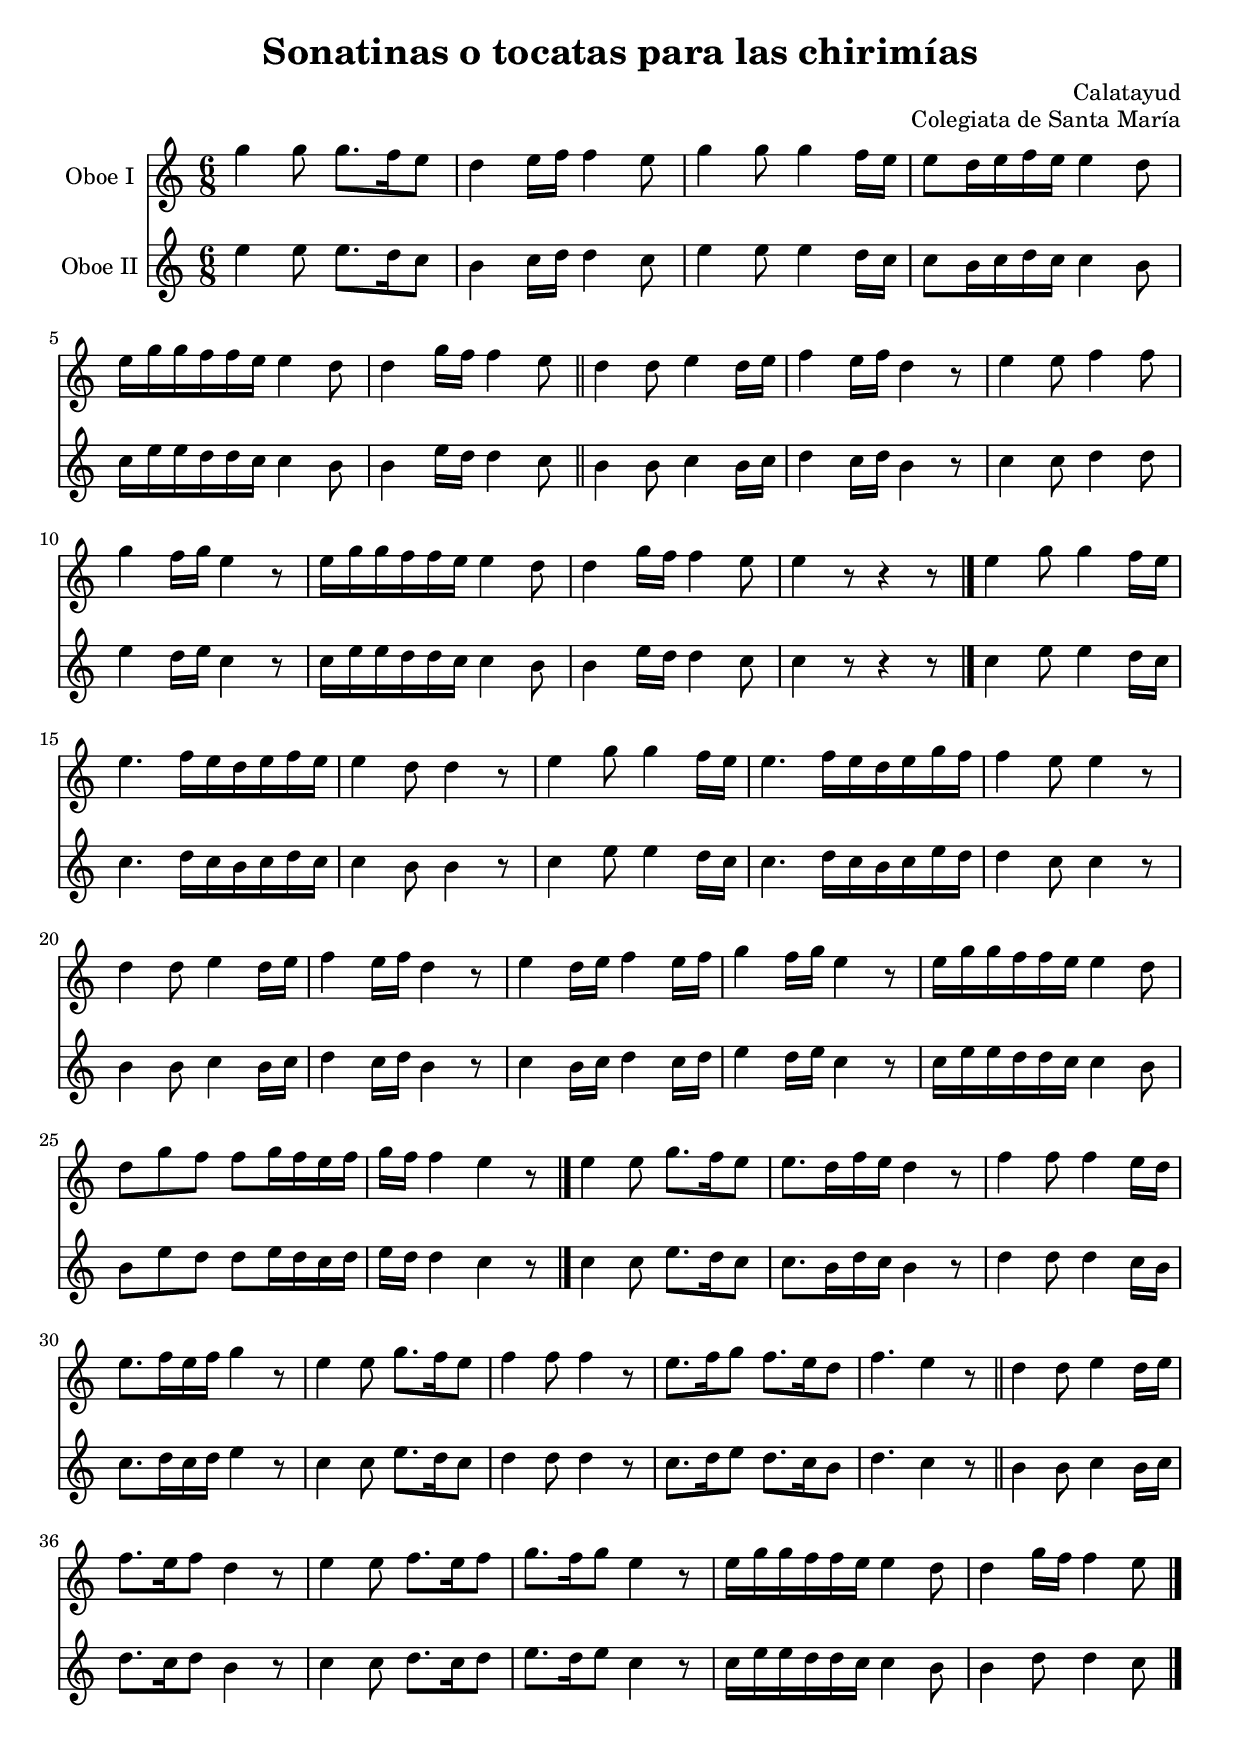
\version "2.12.3"

\header {
  title = "Sonatinas o tocatas para las chirimías"
  composer = "Calatayud"
  opus = "Colegiata de Santa María"
}

global = {
  \key c \major
  \time 6/8
  \override BarLine #'transparent = ##t
}

oboeI = \relative c''' {
  \global
  % La música continúa aquí.
  %\transpose c g' {
  % Parte I  
  g4 g8 g8. f16 e8 d4 e16 f f4 e8 g4 g8 g4 f16 e
    e8 d16 e f e e4 d8 e16 g g f f e e4 d8 d4 g16 f f4 e8 \bar "||"
    d4 d8 e4 d16 e f4 e16 f d4 r8
    e4 e8 f4 f8 g4 f16 g e4 r8 e16 g g f f e e4 d8 d4 g16 f f4 e8 e4 r8 r4 r8 \bar "|."
    
    %Parte II
    e4 g8 g4 f16 e e4. f16 e d e f e e4 d8 d4 r8 e4 g8 g4 f16 e 
    e4. f16 e d e g f f4 e8 e4 r8 d4 d8 e4 d16 e f4 e16 f d4 r8 e4 d16 e f4 e16 f
    g4 f16 g e4 r8 e16 g g f f e e4 d8 d g f f g16 f e f g f f4 e4 r8 \bar "|."
    
    % Parte III
    e4 e8 g8. f16 e8 e8. d16 f e d4 r8 f4 f8 f4 e16 d e8. f16 e f g4 r8
    e4 e8 g8. f16 e8 f4 f8 f4 r8 e8. f16 g8 f8. e16 d8 f4. e4 r8 \bar "||" d4 d8 e4 d16 e 
    f8. e16 f8 d4 r8 e4 e8 f8. e16 f8 g8. f16 g8 e4 r8 e16 g g f f e e4 d8 d4 g16 f f4 e8 \bar "|."
  %}
}

oboeII =  \relative c'' {
  \global
  % La música continúa aquí.\transpose g e 
    
     e4 e8 e8. d16 c8 b4 c16 d d4 c8 e4 e8 e4 d16 c
    c8 b16 c d c c4 b8 c16 e e d d c c4 b8 b4 e16 d d4 c8
    b4 b8 c4 b16 c d4 c16 d b4 r8
    c4 c8 d4 d8 e4 d16 e c4 r8 c16 e e d d c c4 b8 b4 e16 d d4 c8 c4 r8 r4 r8 
  %Pdrtc II
    c4 e8 e4 d16 c c4. d16 c b c d c c4 b8 b4 r8 c4 e8 e4 d16 c 
    c4. d16 c b c e d d4 c8 c4 r8 b4 b8 c4 b16 c d4 c16 d b4 r8 c4 b16 c d4 c16 d
    e4 d16 e c4 r8 c16 e e d d c c4 b8 b e d d e16 d c d e d d4 c4 r8
    
    % Pdrtc III
    c4 c8 e8. d16 c8 c8. b16 d c b4 r8 d4 d8 d4 c16 b c8. d16 c d e4 r8
    c4 c8 e8. d16 c8 d4 d8 d4 r8 c8. d16 e8 d8. c16 b8 d4. c4 r8 \bar "||" b4 b8 c4 b16 c 
    d8. c16 d8 b4 r8 c4 c8 d8. c16 d8 e8. d16 e8 c4 r8 c16 e e d d c c4 b8 b4 d8 d4 c8
  %}
}%}

oboeIPart = \new Staff \with {
  instrumentName = "Oboe I"
  midiInstrument = "oboe"
} \oboeI

oboeIIPart = \new Staff \with {
  instrumentName = "Oboe II"
  midiInstrument = "oboe"
} \oboeII

\score {
  <<
    \oboeIPart
    \oboeIIPart
  >>
  \layout { }
  
  \midi {
    \context {
      \Score
      tempoWholesPerMinute = #(ly:make-moment 120 4)
    }
  }
}
